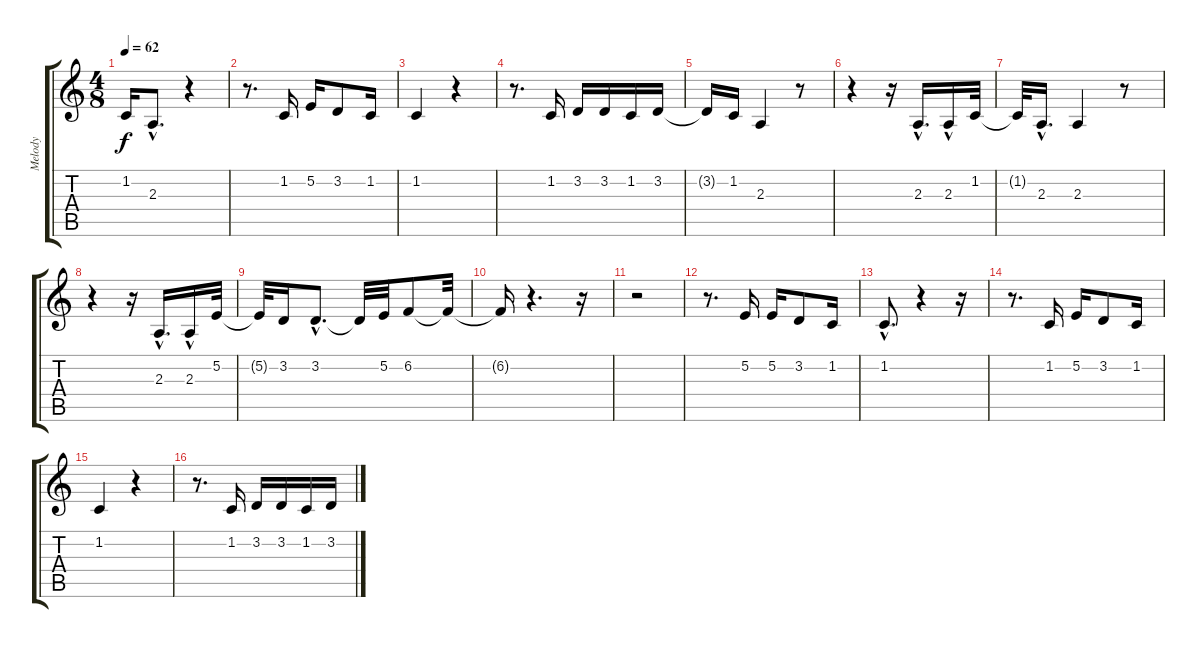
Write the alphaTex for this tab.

\track ("Melody" "Melody") {instrument baritonesax}
\staff {score tabs}
\tuning (E4 B3 G3 D3 A2 E2) {hide}
\ts (4 8)
\tempo 62
\clef g2
\ks c
1.2{t}.16{dy f} 2.3{hac}.8{d} r.4 |
r.8{d} 1.2.16 5.2.16 3.2.8 1.2.16 |
1.2.4 r.4 |
r.8{d} 1.2.16 3.2.16 3.2.16 1.2.16 3.2.16 |
3.2{t}.16 1.2.16 2.3.4 r.8 |
r.4 r.16 2.3{hac}.16{d} 2.3{hac}.16 1.2.32 |
1.2{t}.32 2.3{hac}.16{d} 2.3.4 r.8 |
r.4 r.16 2.3{hac}.16{d} 2.3{hac}.16 5.2.32 |
5.2{t}.32 3.2.16 3.2{hac}.8{d} 3.2{t}.32 5.2.32 6.2.8 6.2{t}.32 |
6.2{t}.16 r.4{d} r.16 |
r.2 |
r.8{d} 5.2.16 5.2.16 3.2.8 1.2.16 |
1.2{hac}.8{d} r.4 r.16 |
r.8{d} 1.2.16 5.2.16 3.2.8 1.2.16 |
1.2.4 r.4 |
r.8{d} 1.2.16 3.2.16 3.2.16 1.2.16 3.2.16
